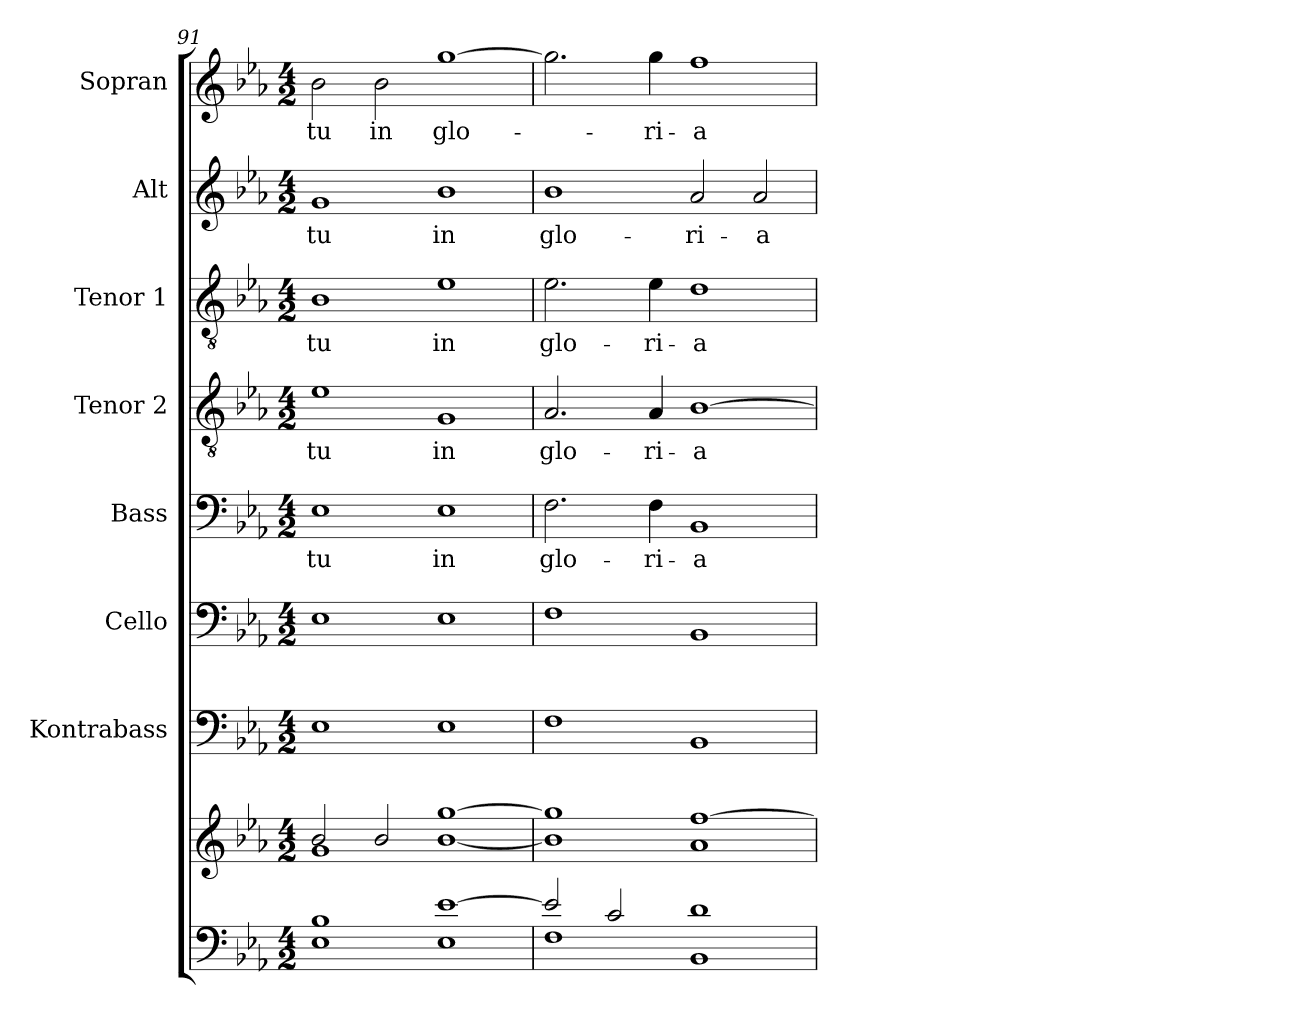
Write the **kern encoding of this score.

**kern	**kern	**kern	**kern	**kern	**text	**kern	**text	**kern	**text	**kern	**text	**kern	**text
*part8	*part8	*part7	*part6	*part5	*part5	*part4	*part4	*part3	*part3	*part2	*part2	*part1	*part1
*staff9	*staff8	*staff7	*staff6	*staff5	*staff5	*staff4	*staff4	*staff3	*staff3	*staff2	*staff2	*staff1	*staff1
*	*	*I"Kontrabass	*I"Cello	*I"Bass	*	*I"Tenor 2	*	*I"Tenor 1	*	*I"Alt	*	*I"Sopran	*
*	*	*I'Kb.	*	*I'B.	*	*I'T. 2	*	*I'T. 1	*	*I'A.	*	*I'S.	*
*clefF4	*clefG2	*clefF4	*clefF4	*clefF4	*	*clefGv2	*	*clefGv2	*	*clefG2	*	*clefG2	*
*	*	*ITrd7c12	*	*	*	*	*	*	*	*	*	*	*
*k[b-e-a-]	*k[b-e-a-]	*k[b-e-a-]	*k[b-e-a-]	*k[b-e-a-]	*	*k[b-e-a-]	*	*k[b-e-a-]	*	*k[b-e-a-]	*	*k[b-e-a-]	*
*E-:	*E-:	*E-:	*E-:	*E-:	*	*E-:	*	*E-:	*	*E-:	*	*E-:	*
*M4/2	*M4/2	*M4/2	*M4/2	*M4/2	*	*M4/2	*	*M4/2	*	*M4/2	*	*M4/2	*
=91	=91	=91	=91	=91	=91	=91	=91	=91	=91	=91	=91	=91	=91
*^	*^	*	*	*	*	*	*	*	*	*	*	*	*
!	!	!	!	!	!	!	!LO:LY:b	!	!LO:LY:b	!	!LO:LY:b	!	!LO:LY:b	!	!LO:LY:b
1B-	1E-	2b-/	1g	1EE-	1E-	1E-	-tu	1e-	-tu	1B-	-tu	1g	-tu	2b-\	-tu
!	!	!	!	!	!	!	!	!	!	!	!	!	!	!	!LO:LY:b
.	.	2b-/	.	.	.	.	.	.	.	.	.	.	.	2b-\	in
!	!	!	!	!	!	!	!LO:LY:b	!	!LO:LY:b	!	!LO:LY:b	!	!LO:LY:b	!	!LO:LY:b
[>1e-	1E-	[>1gg	[<1b-	1EE-	1E-	1E-	in	1G	in	1e-	in	1b-	in	[1gg	glo-
=92	=92	=92	=92	=92	=92	=92	=92	=92	=92	=92	=92	=92	=92	=92	=92
!	!	!	!	!	!	!	!LO:LY:b	!	!LO:LY:b	!	!LO:LY:b	!	!LO:LY:b	!	!
2e-/]	1F	1gg]	1b-]	1FF	1F	2.F\	glo-	2.A-/	glo-	2.e-\	glo-	1b-	glo-	2.gg\]	.
2c/	.	.	.	.	.	.	.	.	.	.	.	.	.	.	.
!	!	!	!	!	!	!	!LO:LY:b	!	!LO:LY:b	!	!LO:LY:b	!	!	!	!LO:LY:b
.	.	.	.	.	.	4F\	-ri-	4A-/	-ri-	4e-\	-ri-	.	.	4gg\	-ri-
!	!	!	!	!	!	!	!LO:LY:b	!	!LO:LY:b	!	!LO:LY:b	!	!LO:LY:b	!	!LO:LY:b
1d	1BB-	[>1ff	1a-	1BBB-	1BB-	1BB-	-a	[1B-	-a	1d	-a	2a-/	-ri-	1ff	-a
!	!	!	!	!	!	!	!	!	!	!	!	!	!LO:LY:b	!	!
.	.	.	.	.	.	.	.	.	.	.	.	2a-/	-a	.	.
*v	*v	*	*	*	*	*	*	*	*	*	*	*	*	*	*
*	*v	*v	*	*	*	*	*	*	*	*	*	*	*	*
=	=	=	=	=	=	=	=	=	=	=	=	=	=
*-	*-	*-	*-	*-	*-	*-	*-	*-	*-	*-	*-	*-	*-
